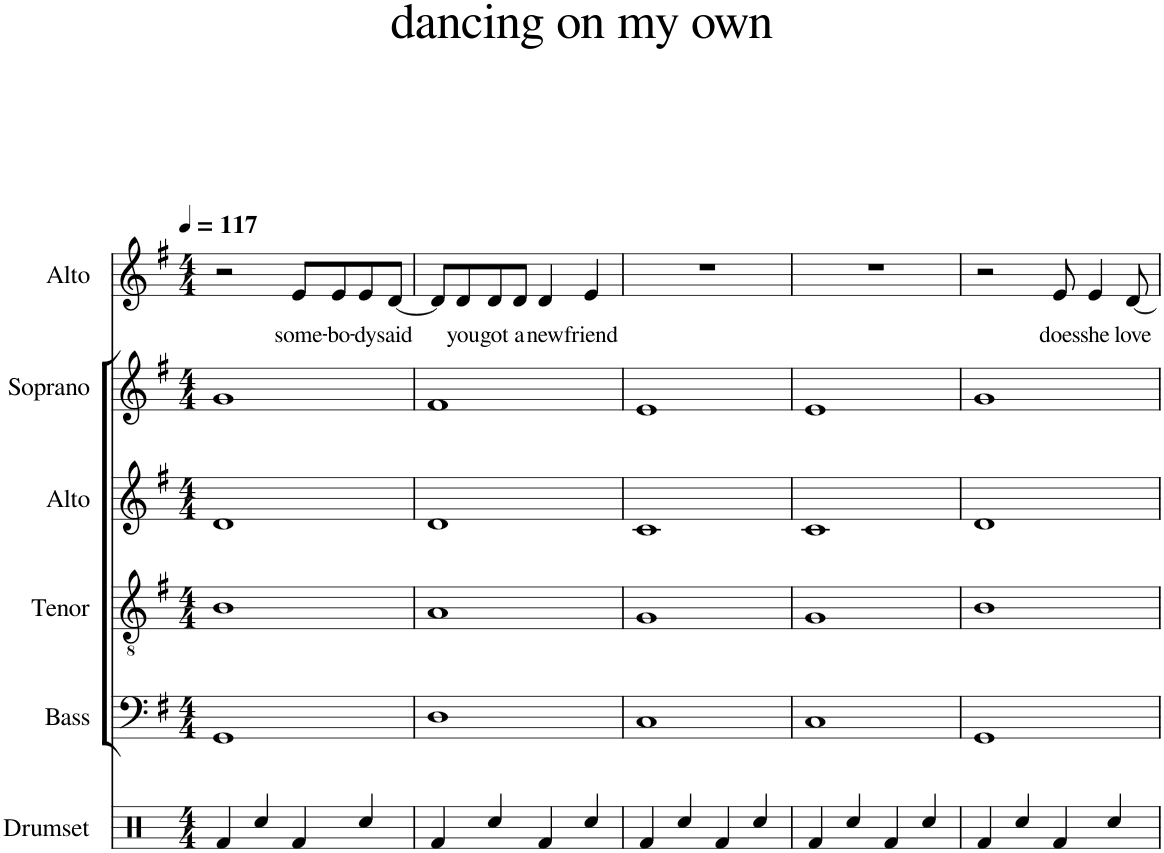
**kern	**kern	**kern	**kern	**kern	**kern	**text
*part6	*part5	*part4	*part3	*part2	*part1	*part1
*staff6	*staff5	*staff4	*staff3	*staff2	*staff1	*staff1
*I"Drumset	*I"Bass	*I"Tenor	*I"Alto	*I"Soprano	*I"Alto	*
*I'Drs.	*I'B.	*I'T.	*I'A.	*I'S.	*I'A.	*
*clefX	*clefF4	*clefGv2	*clefG2	*clefG2	*clefG2	*
*k[]	*k[f#]	*k[f#]	*k[f#]	*k[f#]	*k[f#]	*
*M4/4	*M4/4	*M4/4	*M4/4	*M4/4	*M4/4	*
*MM117	*MM117	*MM117	*MM117	*MM117	*MM117	*
=1	=1	=1	=1	=1	=1	=1
4Rf/	1GG	1B	1d	1g	2r	.
4Rcc/	.	.	.	.	.	.
!	!	!	!	!	!	!LO:LY:b
4Rf/	.	.	.	.	8e/L	some-
!	!	!	!	!	!	!LO:LY:b
.	.	.	.	.	8e/	-bo-
!	!	!	!	!	!	!LO:LY:b
4Rcc/	.	.	.	.	8e/	-dy
!	!	!	!	!	!	!LO:LY:b
.	.	.	.	.	[8d/J	said
=2	=2	=2	=2	=2	=2	=2
4Rf/	1D	1A	1d	1f#	8d/L]	.
!	!	!	!	!	!	!LO:LY:b
.	.	.	.	.	8d/	you
!	!	!	!	!	!	!LO:LY:b
4Rcc/	.	.	.	.	8d/	got
!	!	!	!	!	!	!LO:LY:b
.	.	.	.	.	8d/J	a
!	!	!	!	!	!	!LO:LY:b
4Rf/	.	.	.	.	4d/	new
!	!	!	!	!	!	!LO:LY:b
4Rcc/	.	.	.	.	4e/	friend
=3	=3	=3	=3	=3	=3	=3
4Rf/	1C	1G	1c	1e	1r	.
4Rcc/	.	.	.	.	.	.
4Rf/	.	.	.	.	.	.
4Rcc/	.	.	.	.	.	.
=4	=4	=4	=4	=4	=4	=4
4Rf/	1C	1G	1c	1e	1r	.
4Rcc/	.	.	.	.	.	.
4Rf/	.	.	.	.	.	.
4Rcc/	.	.	.	.	.	.
=5	=5	=5	=5	=5	=5	=5
4Rf/	1GG	1B	1d	1g	2r	.
4Rcc/	.	.	.	.	.	.
!	!	!	!	!	!	!LO:LY:b
4Rf/	.	.	.	.	8e/	does
!	!	!	!	!	!	!LO:LY:b
.	.	.	.	.	4e/	she
4Rcc/	.	.	.	.	.	.
!	!	!	!	!	!	!LO:LY:b
.	.	.	.	.	[8d/	love
=	=	=	=	=	=	=
*-	*-	*-	*-	*-	*-	*-
